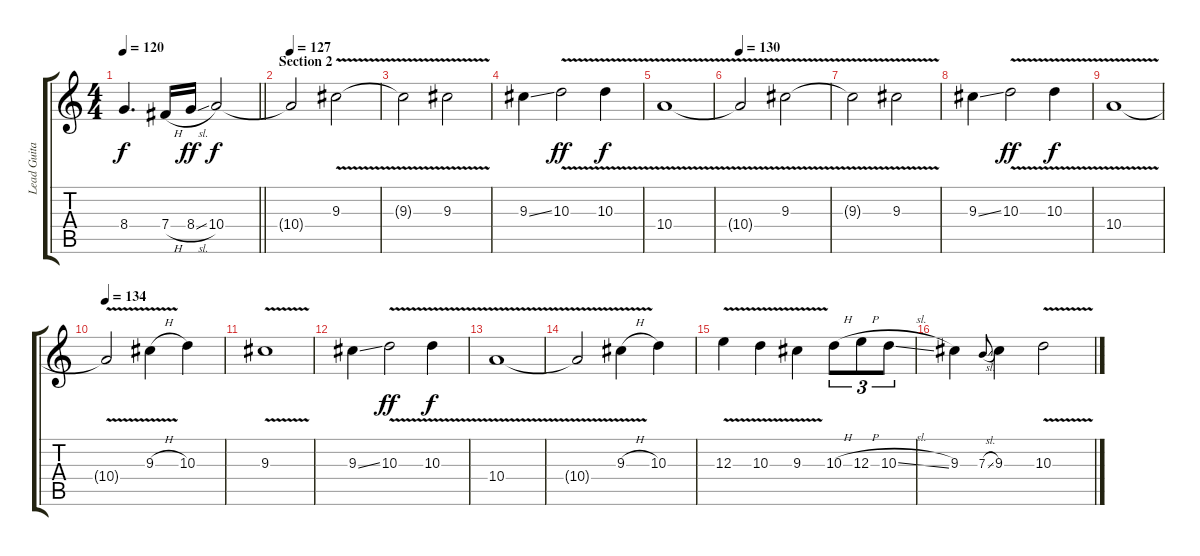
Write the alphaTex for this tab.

\track ("Lead Guitar Delay Repeats (Ignore Me)" "Lead Guita") {instrument overdrivenguitar}
\staff {score tabs}
\tuning (Db4 Ab3 E3 B2 Gb2 Db2) {hide}
\ts (4 4)
\tempo 120
\clef g2
\barLineRight lightlight
\ks c
8.4{t}.4{d dy f} 7.4{h}.16 8.4{sl}.16{dy ff} 10.4.2{dy f} |
\section ("" "Section 2")
\tempo 127
10.4{t}.2 9.3{v}.2 |
9.3{v t}.2 9.3{v}.2 |
9.3{ss}.4 10.3{v}.2{dy ff} 10.3{v}.4{dy f} |
10.4{v}.1 |
\tempo 130
10.4{v t}.2 9.3{v}.2 |
9.3{v t}.2 9.3{v}.2 |
9.3{ss}.4 10.3{v}.2{dy ff} 10.3{v}.4{dy f} |
10.4{v}.1 |
\tempo 134
10.4{v t}.2 9.3{v h}.4 10.3.4 |
9.3{v}.1 |
9.3{ss}.4 10.3{v}.2{dy ff} 10.3{v}.4{dy f} |
10.4{v}.1 |
10.4{v t}.2 9.3{v h}.4 10.3.4 |
12.3{v}.4 10.3{v}.4 9.3{v}.4 10.3{h}.8{tu (3 2)} 12.3{h}.8{tu (3 2)} 10.3{sl}.8{tu (3 2)} |
9.3.4 7.3{sl}.8{gr onbeat} 9.3.4 10.3{v}.2
